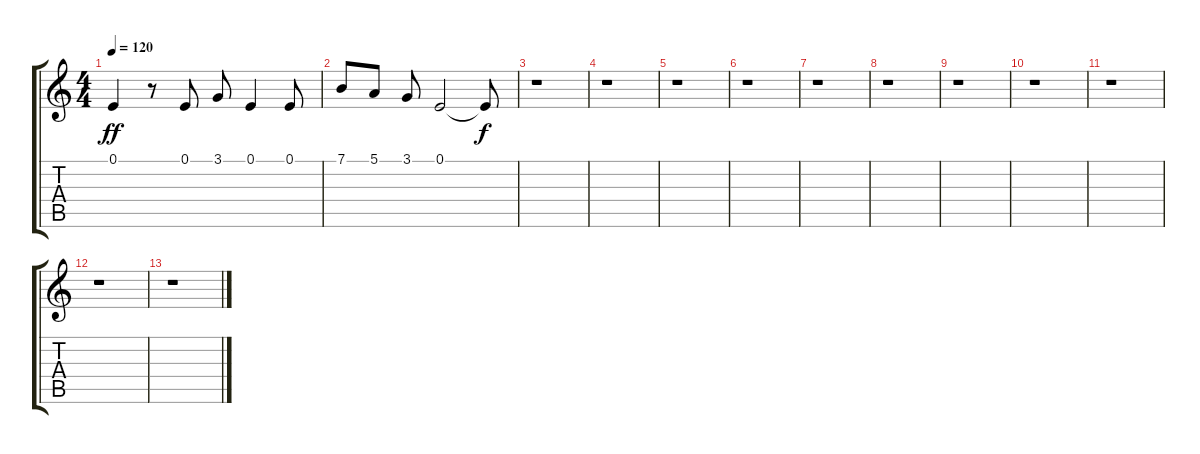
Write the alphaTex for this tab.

\track "" {instrument fx8scifi}
\staff {score tabs}
\tuning (E4 B3 G3 D3 A2 E2) {hide}
\ts (4 4)
\tempo 120
\clef g2
\ks c
0.1.4{dy ff} r.8 0.1.8 3.1.8 0.1.4 0.1.8 |
7.1.8 5.1.8 3.1.8 0.1.2 0.1{t}.8{dy f} |
r.1 |
r.1 |
r.1 |
r.1 |
r.1 |
r.1 |
r.1 |
r.1 |
r.1 |
r.1 |
r.1
